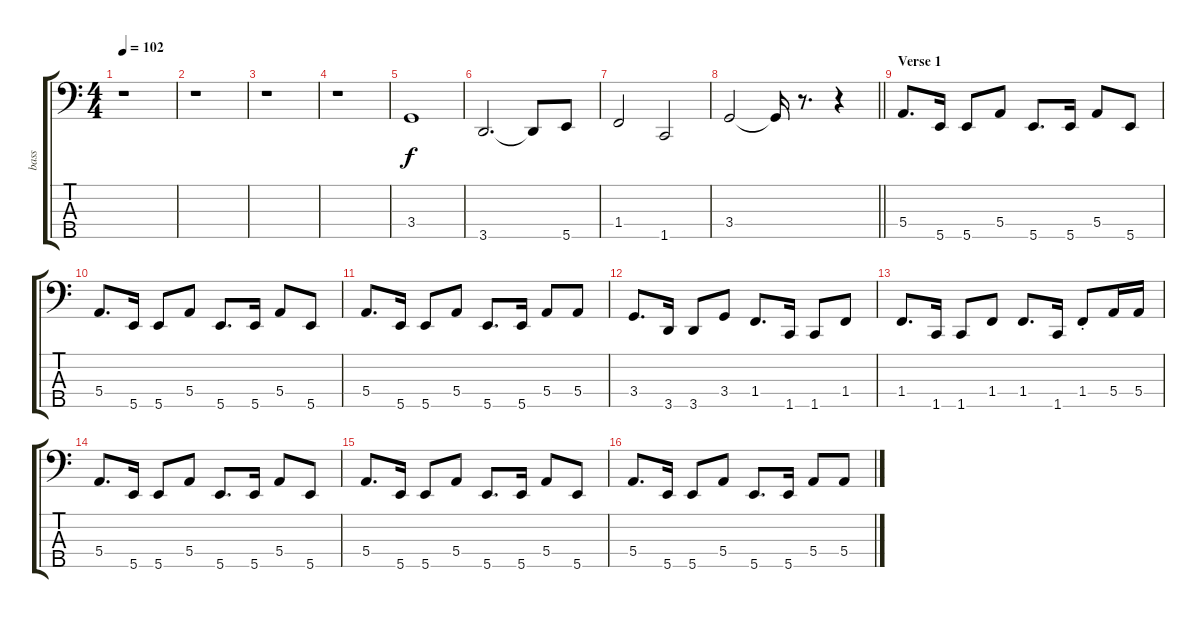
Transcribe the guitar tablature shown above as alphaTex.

\track ("bass" "bass") {instrument electricbassfinger}
\staff {score tabs}
\tuning (G2 D2 A1 E1 B0) {hide}
\ts (4 4)
\tempo 102
\clef f4
\ks aminor
r.1{dy f instrument electricbassfinger} |
r.1 |
r.1 |
r.1 |
3.4.1 |
3.5.2{d} 3.5{t}.8 5.5.8 |
1.4.2 1.5.2 |
\barLineRight lightlight
3.4.2 3.4{t}.16 r.8{d} r.4 |
\section ("" "Verse 1")
5.4.8{d} 5.5.16 5.5.8 5.4.8 5.5.8{d} 5.5.16 5.4.8 5.5.8 |
5.4.8{d} 5.5.16 5.5.8 5.4.8 5.5.8{d} 5.5.16 5.4.8 5.5.8 |
5.4.8{d} 5.5.16 5.5.8 5.4.8 5.5.8{d} 5.5.16 5.4.8 5.4.8 |
3.4.8{d} 3.5.16 3.5.8 3.4.8 1.4.8{d} 1.5.16 1.5.8 1.4.8 |
1.4.8{d} 1.5.16 1.5.8 1.4.8 1.4.8{d} 1.5.16 1.4{st}.8 5.4.16 5.4.16 |
5.4.8{d} 5.5.16 5.5.8 5.4.8 5.5.8{d} 5.5.16 5.4.8 5.5.8 |
5.4.8{d} 5.5.16 5.5.8 5.4.8 5.5.8{d} 5.5.16 5.4.8 5.5.8 |
5.4.8{d} 5.5.16 5.5.8 5.4.8 5.5.8{d} 5.5.16 5.4.8 5.4.8
